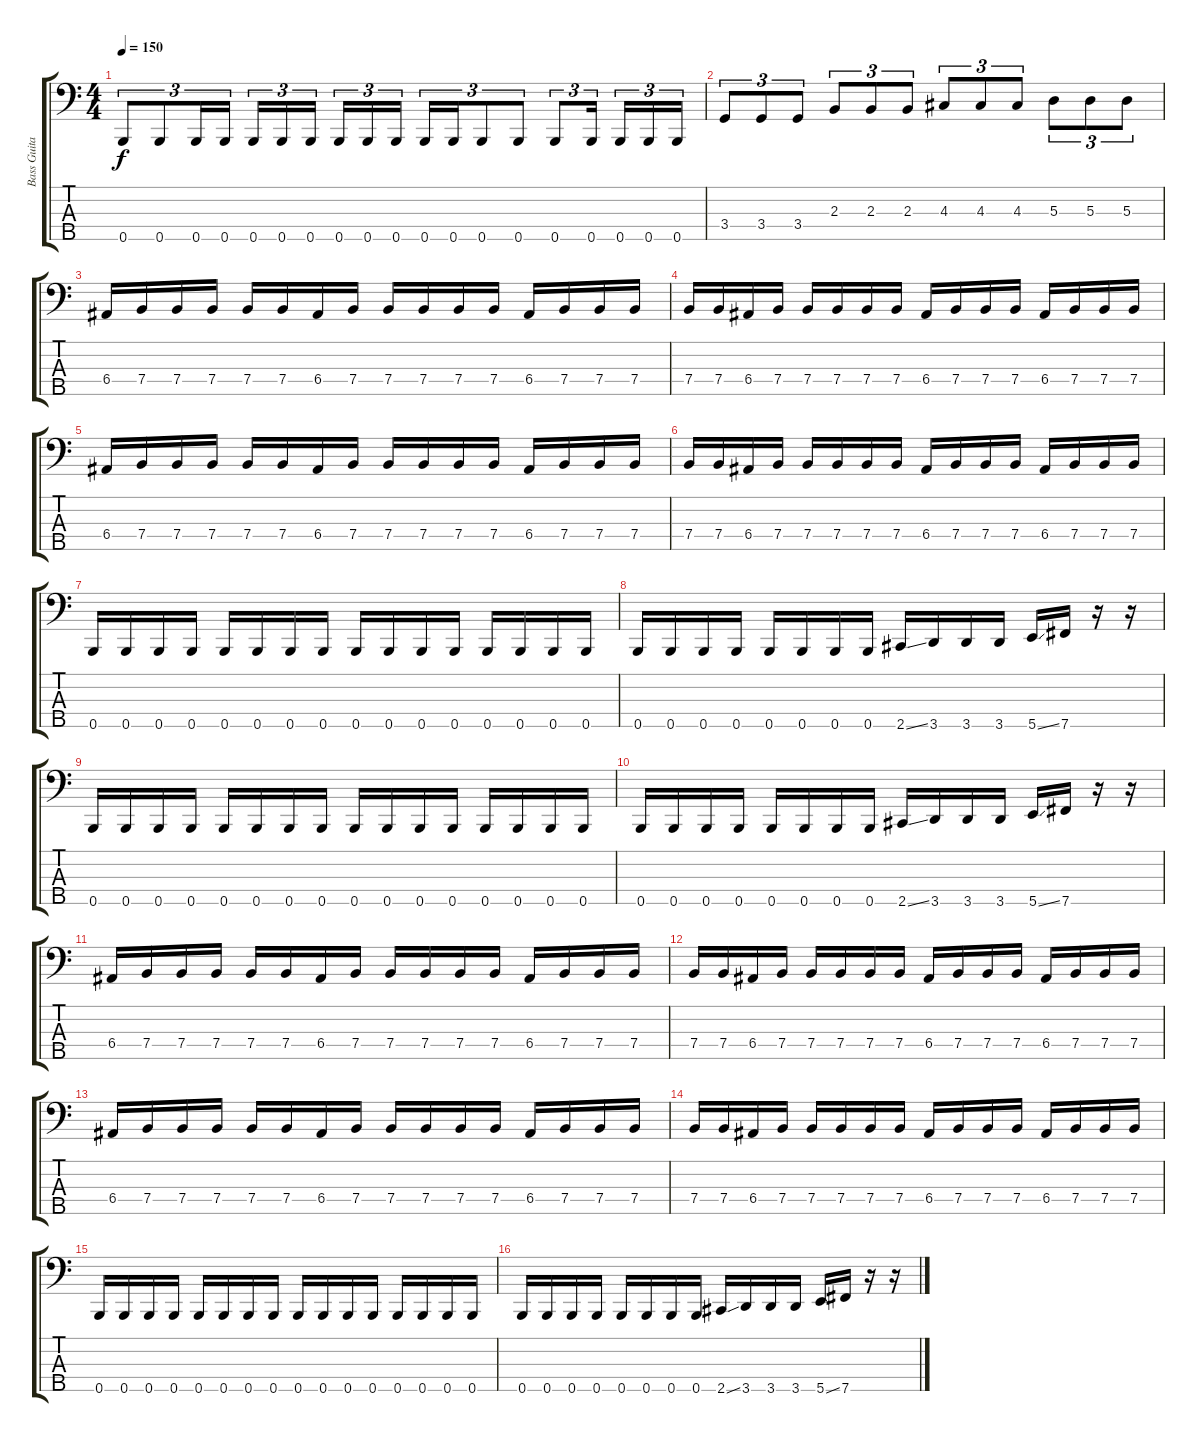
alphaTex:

\track ("Bass Guitar" "Bass Guita") {instrument electricbasspick}
\staff {score tabs}
\tuning (G2 D2 A1 E1 B0) {hide}
\ts (4 4)
\tempo 150
\clef f4
\ks c
0.5.8{tu (3 2) dy f} 0.5.8{tu (3 2)} 0.5.16{tu (3 2)} 0.5.16{tu (3 2)} 0.5.16{tu (3 2)} 0.5.16{tu (3 2)} 0.5.16{tu (3 2)} 0.5.16{tu (3 2)} 0.5.16{tu (3 2)} 0.5.16{tu (3 2)} 0.5.16{tu (3 2)} 0.5.16{tu (3 2)} 0.5.8{tu (3 2)} 0.5.8{tu (3 2)} 0.5.8{tu (3 2)} 0.5.16{tu (3 2)} 0.5.16{tu (3 2)} 0.5.16{tu (3 2)} 0.5.16{tu (3 2)} |
3.4.8{tu (3 2)} 3.4.8{tu (3 2)} 3.4.8{tu (3 2)} 2.3.8{tu (3 2)} 2.3.8{tu (3 2)} 2.3.8{tu (3 2)} 4.3.8{tu (3 2)} 4.3.8{tu (3 2)} 4.3.8{tu (3 2)} 5.3.8{tu (3 2)} 5.3.8{tu (3 2)} 5.3.8{tu (3 2)} |
6.4.16 7.4.16 7.4.16 7.4.16 7.4.16 7.4.16 6.4.16 7.4.16 7.4.16 7.4.16 7.4.16 7.4.16 6.4.16 7.4.16 7.4.16 7.4.16 |
7.4.16 7.4.16 6.4.16 7.4.16 7.4.16 7.4.16 7.4.16 7.4.16 6.4.16 7.4.16 7.4.16 7.4.16 6.4.16 7.4.16 7.4.16 7.4.16 |
6.4.16 7.4.16 7.4.16 7.4.16 7.4.16 7.4.16 6.4.16 7.4.16 7.4.16 7.4.16 7.4.16 7.4.16 6.4.16 7.4.16 7.4.16 7.4.16 |
7.4.16 7.4.16 6.4.16 7.4.16 7.4.16 7.4.16 7.4.16 7.4.16 6.4.16 7.4.16 7.4.16 7.4.16 6.4.16 7.4.16 7.4.16 7.4.16 |
0.5.16 0.5.16 0.5.16 0.5.16 0.5.16 0.5.16 0.5.16 0.5.16 0.5.16 0.5.16 0.5.16 0.5.16 0.5.16 0.5.16 0.5.16 0.5.16 |
0.5.16 0.5.16 0.5.16 0.5.16 0.5.16 0.5.16 0.5.16 0.5.16 2.5{ss}.16 3.5.16 3.5.16 3.5.16 5.5{ss}.16 7.5.16 r.16 r.16 |
0.5.16 0.5.16 0.5.16 0.5.16 0.5.16 0.5.16 0.5.16 0.5.16 0.5.16 0.5.16 0.5.16 0.5.16 0.5.16 0.5.16 0.5.16 0.5.16 |
0.5.16 0.5.16 0.5.16 0.5.16 0.5.16 0.5.16 0.5.16 0.5.16 2.5{ss}.16 3.5.16 3.5.16 3.5.16 5.5{ss}.16 7.5.16 r.16 r.16 |
6.4.16 7.4.16 7.4.16 7.4.16 7.4.16 7.4.16 6.4.16 7.4.16 7.4.16 7.4.16 7.4.16 7.4.16 6.4.16 7.4.16 7.4.16 7.4.16 |
7.4.16 7.4.16 6.4.16 7.4.16 7.4.16 7.4.16 7.4.16 7.4.16 6.4.16 7.4.16 7.4.16 7.4.16 6.4.16 7.4.16 7.4.16 7.4.16 |
6.4.16 7.4.16 7.4.16 7.4.16 7.4.16 7.4.16 6.4.16 7.4.16 7.4.16 7.4.16 7.4.16 7.4.16 6.4.16 7.4.16 7.4.16 7.4.16 |
7.4.16 7.4.16 6.4.16 7.4.16 7.4.16 7.4.16 7.4.16 7.4.16 6.4.16 7.4.16 7.4.16 7.4.16 6.4.16 7.4.16 7.4.16 7.4.16 |
0.5.16 0.5.16 0.5.16 0.5.16 0.5.16 0.5.16 0.5.16 0.5.16 0.5.16 0.5.16 0.5.16 0.5.16 0.5.16 0.5.16 0.5.16 0.5.16 |
0.5.16 0.5.16 0.5.16 0.5.16 0.5.16 0.5.16 0.5.16 0.5.16 2.5{ss}.16 3.5.16 3.5.16 3.5.16 5.5{ss}.16 7.5.16 r.16 r.16
